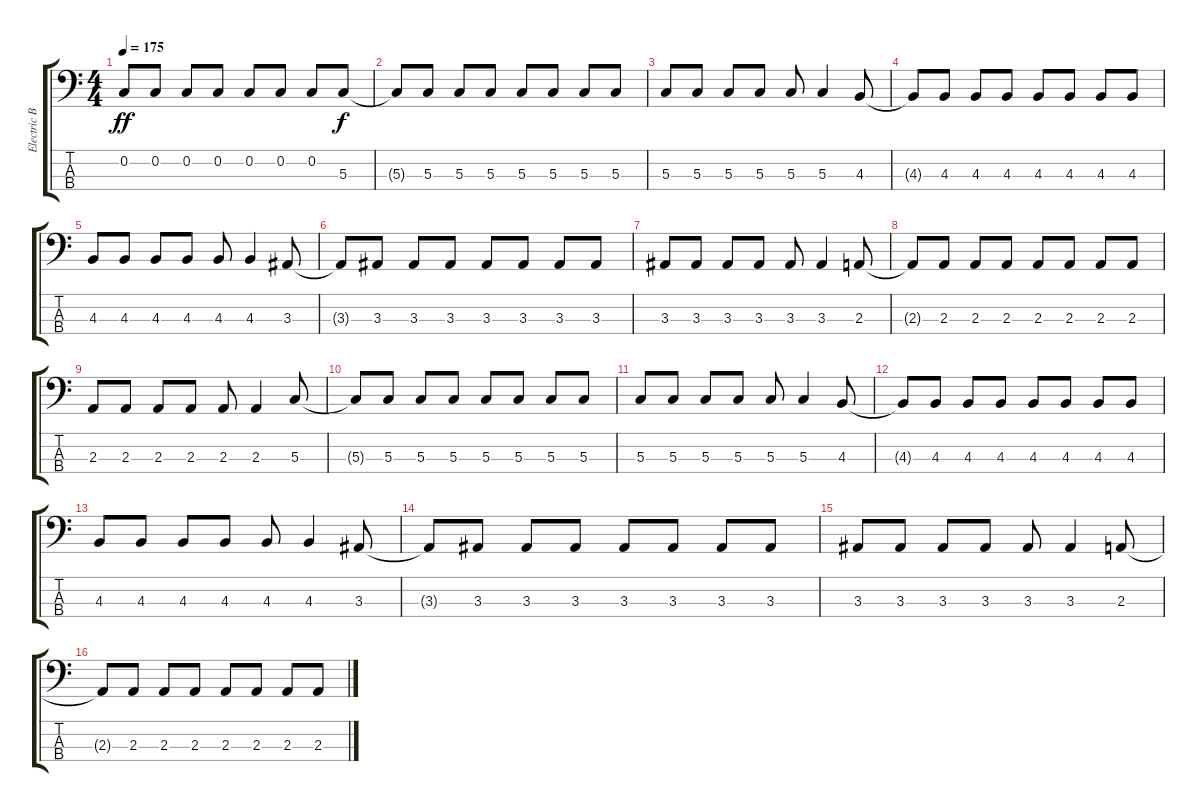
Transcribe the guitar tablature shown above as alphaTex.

\track ("Electric Bass" "Electric B") {instrument electricbassfinger}
\staff {score tabs}
\tuning (F2 C2 G1 D1) {hide}
\ts (4 4)
\tempo 175
\clef f4
\ks c
0.2.8{dy ff} 0.2.8 0.2.8 0.2.8 0.2.8 0.2.8 0.2.8 5.3.8{dy f} |
5.3{t}.8 5.3.8 5.3.8 5.3.8 5.3.8 5.3.8 5.3.8 5.3.8 |
5.3.8 5.3.8 5.3.8 5.3.8 5.3.8 5.3.4 4.3.8 |
4.3{t}.8 4.3.8 4.3.8 4.3.8 4.3.8 4.3.8 4.3.8 4.3.8 |
4.3.8 4.3.8 4.3.8 4.3.8 4.3.8 4.3.4 3.3.8 |
3.3{t}.8 3.3.8 3.3.8 3.3.8 3.3.8 3.3.8 3.3.8 3.3.8 |
3.3.8 3.3.8 3.3.8 3.3.8 3.3.8 3.3.4 2.3.8 |
2.3{t}.8 2.3.8 2.3.8 2.3.8 2.3.8 2.3.8 2.3.8 2.3.8 |
2.3.8 2.3.8 2.3.8 2.3.8 2.3.8 2.3.4 5.3.8 |
5.3{t}.8 5.3.8 5.3.8 5.3.8 5.3.8 5.3.8 5.3.8 5.3.8 |
5.3.8 5.3.8 5.3.8 5.3.8 5.3.8 5.3.4 4.3.8 |
4.3{t}.8 4.3.8 4.3.8 4.3.8 4.3.8 4.3.8 4.3.8 4.3.8 |
4.3.8 4.3.8 4.3.8 4.3.8 4.3.8 4.3.4 3.3.8 |
3.3{t}.8 3.3.8 3.3.8 3.3.8 3.3.8 3.3.8 3.3.8 3.3.8 |
3.3.8 3.3.8 3.3.8 3.3.8 3.3.8 3.3.4 2.3.8 |
2.3{t}.8 2.3.8 2.3.8 2.3.8 2.3.8 2.3.8 2.3.8 2.3.8
